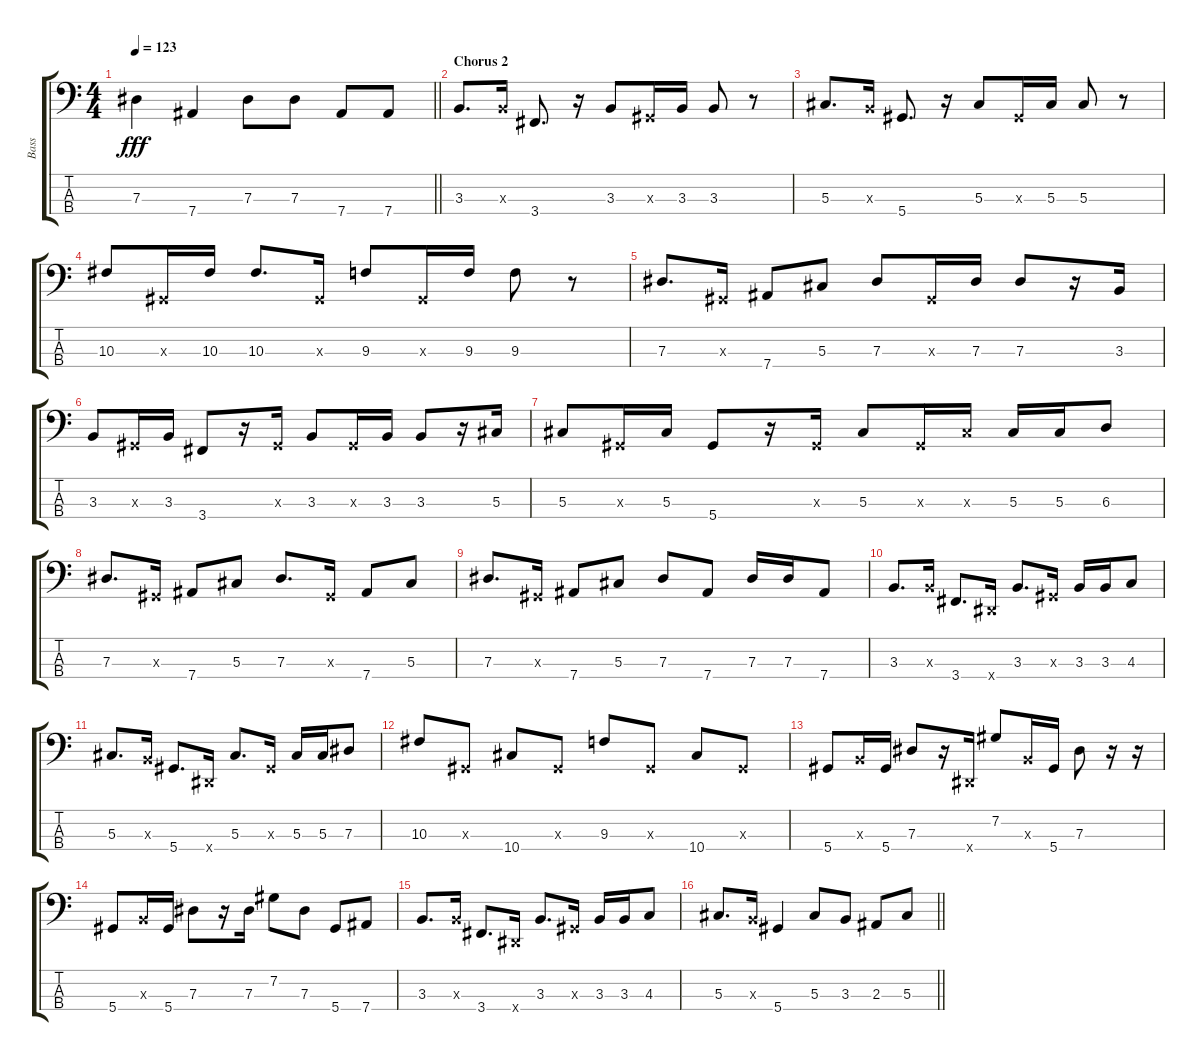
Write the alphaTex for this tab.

\track ("Bass" "Bass") {instrument electricbasspick}
\staff {score tabs}
\tuning (Gb2 Db2 Ab1 Eb1) {hide}
\ts (4 4)
\tempo 123
\clef f4
\barLineRight lightlight
\ks c
7.3.4{dy fff} 7.4.4 7.3.8 7.3.8 7.4.8 7.4.8 |
\section ("" "Chorus 2")
3.3.8{d} 3.3{x}.16 3.4.8{d} r.16 3.3.8 0.3{x}.16 3.3.16 3.3.8 r.8 |
5.3.8{d} 3.3{x}.16 5.4.8{d} r.16 5.3.8 0.3{x}.16 5.3.16 5.3.8 r.8 |
10.3.8 0.3{x}.16 10.3.16 10.3.8{d} 0.3{x}.16 9.3.8 0.3{x}.16 9.3.16 9.3.8 r.8 |
7.3.8{d} 0.3{x}.16 7.4.8 5.3.8 7.3.8 0.3{x}.16 7.3.16 7.3.8 r.16 3.3.16 |
3.3.8 0.3{x}.16 3.3.16 3.4.8 r.16 0.3{x}.16 3.3.8 0.3{x}.16 3.3.16 3.3.8 r.16 5.3.16 |
5.3.8 0.3{x}.16 5.3.16 5.4.8 r.16 0.3{x}.16 5.3.8 0.3{x}.16 5.3{x}.16 5.3.16 5.3.16 6.3.8 |
7.3.8{d} 0.3{x}.16 7.4.8 5.3.8 7.3.8{d} 0.3{x}.16 7.4.8 5.3.8 |
7.3.8{d} 0.3{x}.16 7.4.8 5.3.8 7.3.8 7.4.8 7.3.16 7.3.16 7.4.8 |
3.3.8{d} 3.3{x}.16 3.4.8{d} 0.4{x}.16 3.3.8{d} 0.3{x}.16 3.3.16 3.3.16 4.3.8 |
5.3.8{d} 3.3{x}.16 5.4.8{d} 0.4{x}.16 5.3.8{d} 0.3{x}.16 5.3.16 5.3.16 7.3.8 |
10.3.8 0.3{x}.8 10.4.8 0.3{x}.8 9.3.8 0.3{x}.8 10.4.8 0.3{x}.8 |
5.4.8 3.3{x}.16 5.4.16 7.3.8 r.16 0.4{x}.16 7.2.8 3.3{x}.16 5.4.16 7.3.8 r.16 r.16 |
5.4.8 3.3{x}.16 5.4.16 7.3.8 r.16 7.3.16 7.2.8 7.3.8 5.4.8 7.4.8 |
3.3.8{d} 3.3{x}.16 3.4.8{d} 0.4{x}.16 3.3.8{d} 0.3{x}.16 3.3.16 3.3.16 4.3.8 |
\barLineRight lightlight
5.3.8{d} 3.3{x}.16 5.4.4 5.3.8 3.3.8 2.3.8 5.3.8
